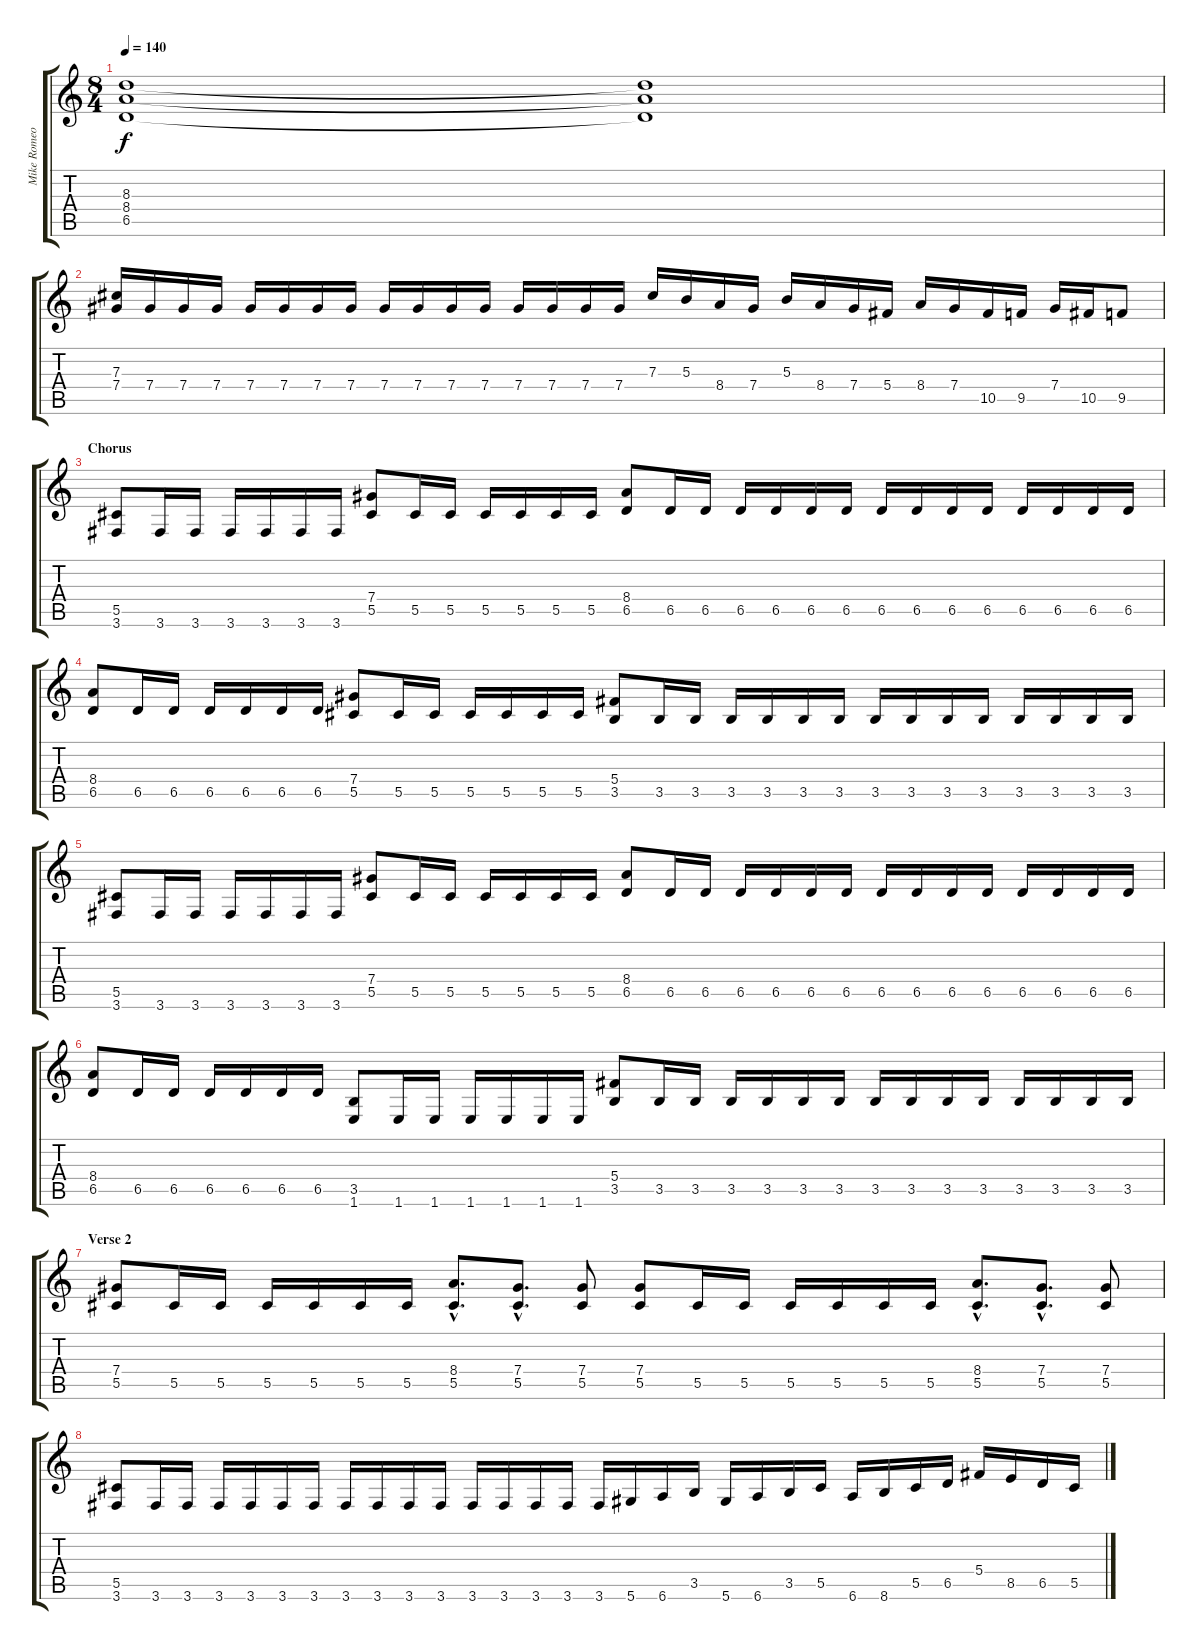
\track ("Mike Romeo Backing Guitar" "Mike Romeo") {instrument overdrivenguitar}
\staff {score tabs}
\tuning (Eb4 Bb3 Gb3 Db3 Ab2 Eb2) {hide}
\ts (8 4)
\tempo 140
\clef g2
\ks c
(8.3 8.4 6.5).1{dy f} (8.3{t} 8.4{t} 6.5{t}).1 |
(7.3 7.4).16 7.4.16 7.4.16 7.4.16 7.4.16 7.4.16 7.4.16 7.4.16 7.4.16 7.4.16 7.4.16 7.4.16 7.4.16 7.4.16 7.4.16 7.4.16 7.3.16 5.3.16 8.4.16 7.4.16 5.3.16 8.4.16 7.4.16 5.4.16 8.4.16 7.4.16 10.5.16 9.5.16 7.4.16 10.5.16 9.5.8 |
\section ("" "Chorus")
(5.5 3.6).8 3.6.16 3.6.16 3.6.16 3.6.16 3.6.16 3.6.16 (7.4 5.5).8 5.5.16 5.5.16 5.5.16 5.5.16 5.5.16 5.5.16 (8.4 6.5).8 6.5.16 6.5.16 6.5.16 6.5.16 6.5.16 6.5.16 6.5.16 6.5.16 6.5.16 6.5.16 6.5.16 6.5.16 6.5.16 6.5.16 |
(8.4 6.5).8 6.5.16 6.5.16 6.5.16 6.5.16 6.5.16 6.5.16 (7.4 5.5).8 5.5.16 5.5.16 5.5.16 5.5.16 5.5.16 5.5.16 (5.4 3.5).8 3.5.16 3.5.16 3.5.16 3.5.16 3.5.16 3.5.16 3.5.16 3.5.16 3.5.16 3.5.16 3.5.16 3.5.16 3.5.16 3.5.16 |
(5.5 3.6).8 3.6.16 3.6.16 3.6.16 3.6.16 3.6.16 3.6.16 (7.4 5.5).8 5.5.16 5.5.16 5.5.16 5.5.16 5.5.16 5.5.16 (8.4 6.5).8 6.5.16 6.5.16 6.5.16 6.5.16 6.5.16 6.5.16 6.5.16 6.5.16 6.5.16 6.5.16 6.5.16 6.5.16 6.5.16 6.5.16 |
(8.4 6.5).8 6.5.16 6.5.16 6.5.16 6.5.16 6.5.16 6.5.16 (3.5 1.6).8 1.6.16 1.6.16 1.6.16 1.6.16 1.6.16 1.6.16 (5.4 3.5).8 3.5.16 3.5.16 3.5.16 3.5.16 3.5.16 3.5.16 3.5.16 3.5.16 3.5.16 3.5.16 3.5.16 3.5.16 3.5.16 3.5.16 |
\section ("" "Verse 2")
(7.4 5.5).8 5.5.16 5.5.16 5.5.16 5.5.16 5.5.16 5.5.16 (8.4{hac} 5.5{hac}).8{d} (7.4{hac} 5.5{hac}).8{d} (7.4 5.5).8 (7.4 5.5).8 5.5.16 5.5.16 5.5.16 5.5.16 5.5.16 5.5.16 (8.4{hac} 5.5{hac}).8{d} (7.4{hac} 5.5{hac}).8{d} (7.4 5.5).8 |
(5.5 3.6).8 3.6.16 3.6.16 3.6.16 3.6.16 3.6.16 3.6.16 3.6.16 3.6.16 3.6.16 3.6.16 3.6.16 3.6.16 3.6.16 3.6.16 3.6.16 5.6.16 6.6.16 3.5.16 5.6.16 6.6.16 3.5.16 5.5.16 6.6.16 8.6.16 5.5.16 6.5.16 5.4.16 8.5.16 6.5.16 5.5.16
